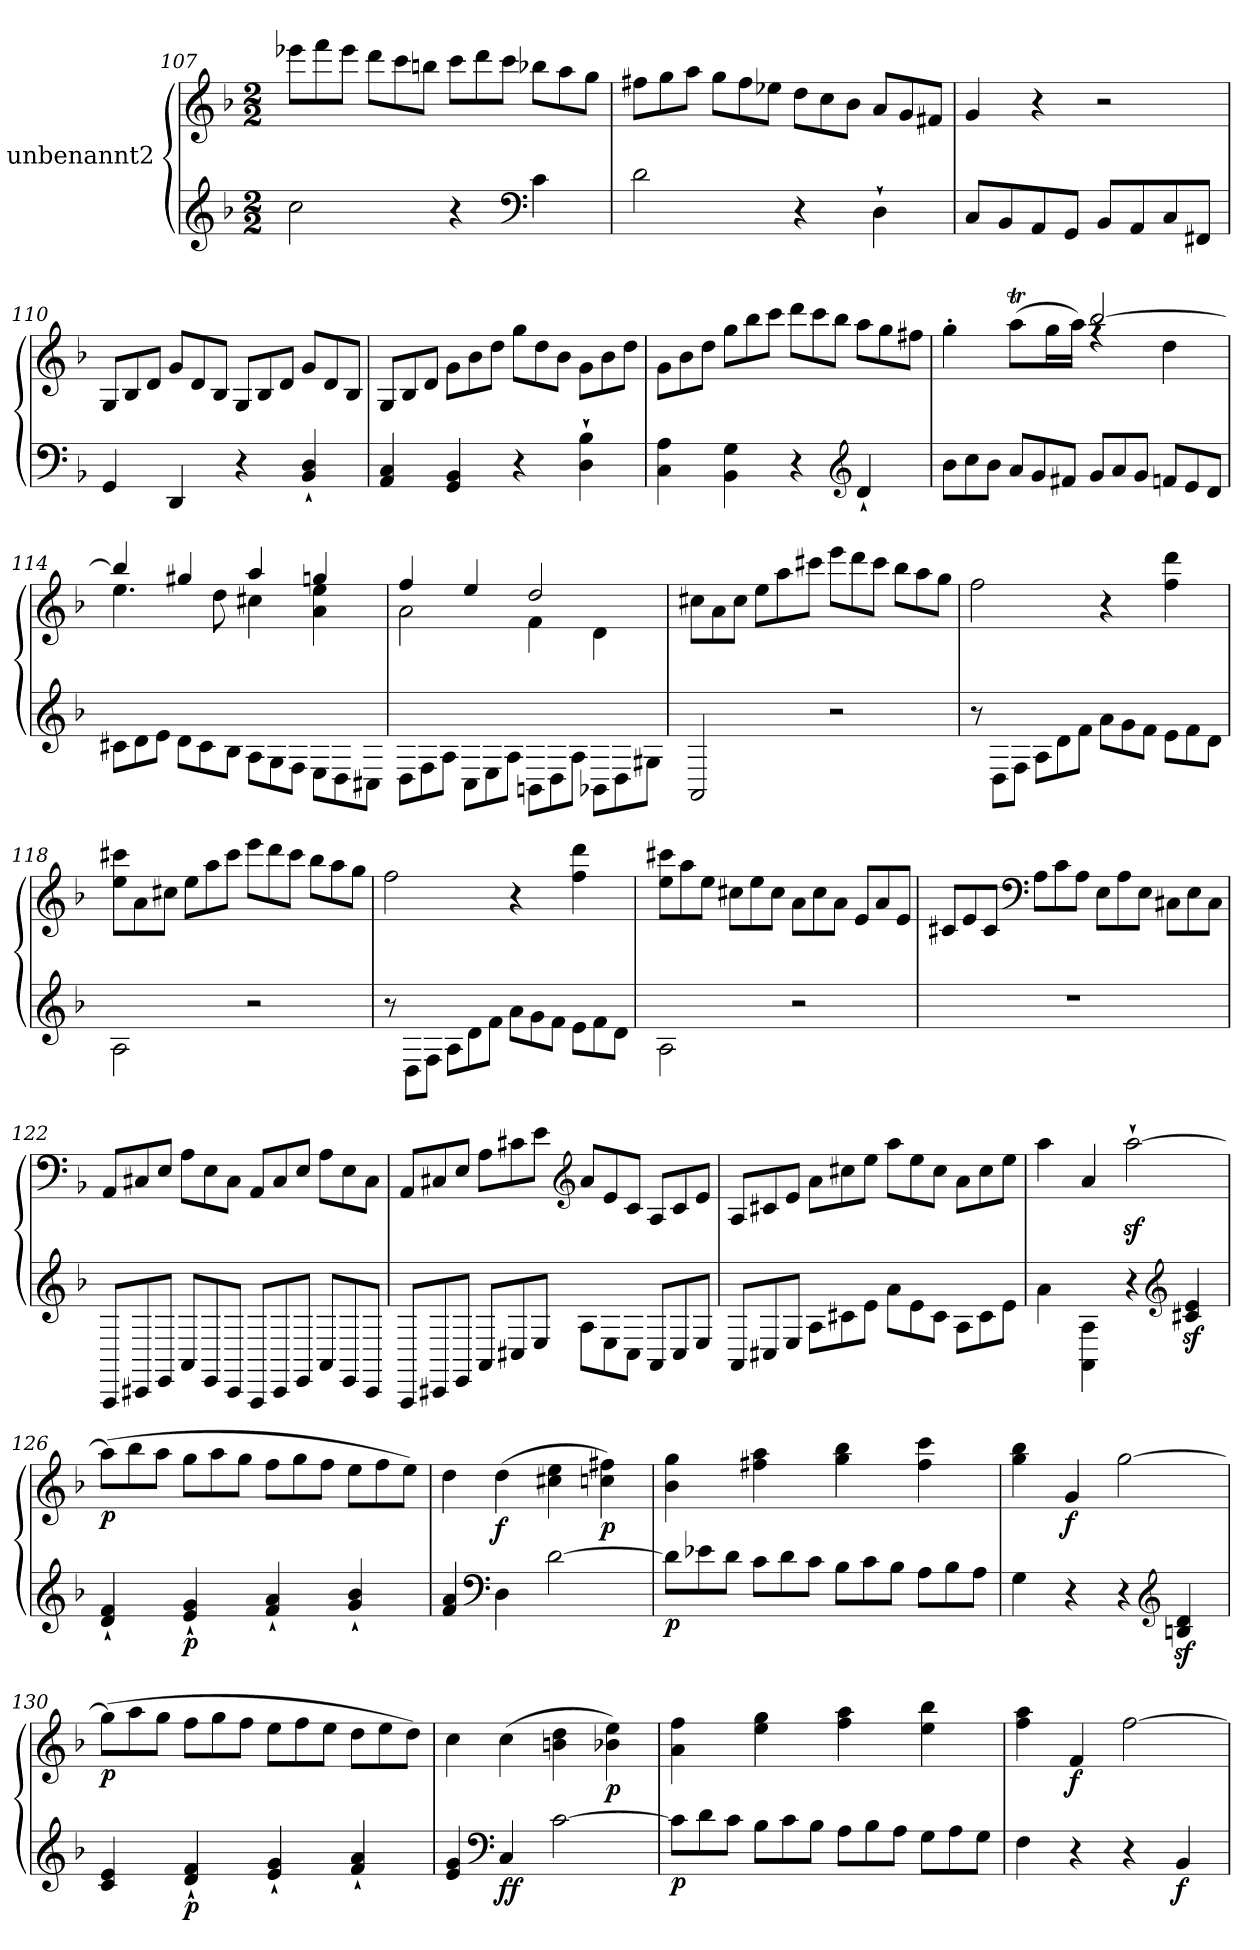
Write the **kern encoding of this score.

**kern	**kern	**dynam
*part1	*part1	*part1
*staff2	*staff1	*staff1/2
*I"unbenannt2	*	*
*clefG2	*clefG2	*
*k[b-]	*k[b-]	*
*M2/2	*M2/2	*
*	*Xtuplet	*
=107	=107	=107
2cc\	12eee-X\L	.
.	12fff\	.
.	12eee-\J	.
.	12ddd\L	.
.	12ccc\	.
.	12bbn\J	.
4r	12ccc\L	.
.	12ddd\	.
.	12ccc\J	.
*clefF4	*	*
4c\	12bb-X\L	.
.	12aa\	.
.	12gg\J	.
!!LO:LB:g=z
=108	=108	=108
2d\	12ff#X\L	.
.	12gg\	.
.	12aa\J	.
.	12gg\L	.
.	12ff#\	.
.	12ee-\J	.
4r	12dd\L	.
.	12cc\	.
.	12b-\J	.
4D`\	12a/L	.
.	12g/	.
.	12f#X/J	.
=109	=109	=109
8C/L	4g/	.
8BB-/	.	.
8AA/	4r	.
8GG/J	.	.
8BB-/L	2r	.
8AA/	.	.
8C/	.	.
8FF#X/J	.	.
=110	=110	=110
4GG/	12G/L	.
.	12B-/	.
.	12d/J	.
4DD/	12g/L	.
.	12d/	.
.	12B-/J	.
4r	12G/L	.
.	12B-/	.
.	12d/J	.
4BB-/` 4D/`	12g/L	.
.	12d/	.
.	12B-/J	.
=111	=111	=111
4AA/ 4C/	12G/L	.
.	12B-/	.
.	12d/J	.
4GG/ 4BB-/	12g\L	.
.	12b-\	.
.	12dd\J	.
4r	12gg\L	.
.	12dd\	.
.	12b-\J	.
4D\` 4B-\`	12g\L	.
.	12b-\	.
.	12dd\J	.
!!LO:PB:g=z
=112	=112	=112
4C\ 4A\	12g\L	.
.	12b-\	.
.	12dd\J	.
4BB-\ 4G\	12gg\L	.
.	12bb-\	.
.	12ccc\J	.
4r	12ddd\L	.
.	12ccc\	.
.	12bb-\J	.
*clefG2	*	*
4d`/	12aa\L	.
.	12gg\	.
.	12ff#X\J	.
=113	=113	=113
*Xtuplet	*	*
*	*^	*
12b-\L	4gg'\	2ryy	.
12cc\	.	.	.
12b-\J	.	.	.
12a/L	(>8aat\L	.	.
12g/	.	.	.
.	16gg\L	.	.
12f#X/J	.	.	.
.	16aa\JJ)	.	.
12g/L	[2bb-/	4rff	.
12a/	.	.	.
12g/J	.	.	.
12fn/L	.	4dd\	.
12e/	.	.	.
12d/J	.	.	.
=114	=114	=114	=114
12c#X\L	4bb-/]	4.ee\	.
12d\	.	.	.
12e\J	.	.	.
12d\L	4gg#X/	.	.
12c#\	.	.	.
.	.	8dd\	.
12B-\J	.	.	.
12A\L	4aa/	4cc#X\	.
12G\	.	.	.
12F\J	.	.	.
12E\L	4ggn/	4a\ 4ee\	.
12D\	.	.	.
12C#X\J	.	.	.
!!LO:LB:g=z	!!
=115	=115	=115	=115
12D\L	4ff/	2a\	.
12F\	.	.	.
12A\J	.	.	.
12C\L	4ee/	.	.
12E\	.	.	.
12A\J	.	.	.
12BBn\L	2dd/	4f\	.
12D\	.	.	.
12A\J	.	.	.
12BB-X\L	.	4d\	.
12D\	.	.	.
12G#X\J	.	.	.
*	*v	*v	*
=116	=116	=116
2AA/	12cc#X\L	.
.	12a\	.
.	12cc#\J	.
.	12ee\L	.
.	12aa\	.
.	12ccc#X\J	.
2r	12eee\L	.
.	12ddd\	.
.	12ccc#\J	.
.	12bb-\L	.
.	12aa\	.
.	12gg\J	.
=117	=117	=117
12r	2ff\	.
12D\L	.	.
12F\J	.	.
12A\L	.	.
12d\	.	.
12f\J	.	.
12a\L	4r	.
12g\	.	.
12f\J	.	.
12e\L	4ff\ 4ddd\	.
12f\	.	.
12d\J	.	.
=118	=118	=118
2A\	12ee\ 12ccc#X\L	.
.	12a\	.
.	12cc#X\J	.
.	12ee\L	.
.	12aa\	.
.	12ccc#\J	.
2r	12eee\L	.
.	12ddd\	.
.	12ccc#\J	.
.	12bb-\L	.
.	12aa\	.
.	12gg\J	.
!!LO:LB:g=z
=119	=119	=119
12r	2ff\	.
12D\L	.	.
12F\J	.	.
12A\L	.	.
12d\	.	.
12f\J	.	.
12a\L	4r	.
12g\	.	.
12f\J	.	.
12e\L	4ff\ 4ddd\	.
12f\	.	.
12d\J	.	.
=120	=120	=120
2A\	12ee\ 12ccc#X\L	.
.	12aa\	.
.	12ee\J	.
.	12cc#X\L	.
.	12ee\	.
.	12cc#\J	.
2r	12a\L	.
.	12cc#\	.
.	12a\J	.
.	12e/L	.
.	12a/	.
.	12e/J	.
=121	=121	=121
1r	12c#X/L	.
.	12e/	.
.	12c#/J	.
*	*clefF4	*
.	12A\L	.
.	12c#\	.
.	12A\J	.
.	12E\L	.
.	12A\	.
.	12E\J	.
.	12C#X\L	.
.	12E\	.
.	12C#\J	.
=122	=122	=122
12AAA/L	12AA/L	.
12CC#X/	12C#X/	.
12EE/J	12E/J	.
12AA/L	12A\L	.
12EE/	12E\	.
12CC#/J	12C#\J	.
12AAA/L	12AA/L	.
12CC#/	12C#/	.
12EE/J	12E/J	.
12AA/L	12A\L	.
12EE/	12E\	.
12CC#/J	12C#\J	.
!!LO:LB:g=z
=123	=123	=123
12AAA/L	12AA/L	.
12CC#X/	12C#X/	.
12EE/J	12E/J	.
12AA/L	12A\L	.
12C#X/	12c#X\	.
12E/J	12e\J	.
*	*clefG2	*
12A\L	12a/L	.
12E\	12e/	.
12C#\J	12c#/J	.
12AA/L	12A/L	.
12C#/	12c#/	.
12E/J	12e/J	.
=124	=124	=124
12AA/L	12A/L	.
12C#X/	12c#X/	.
12E/J	12e/J	.
12A\L	12a\L	.
12c#X\	12cc#X\	.
12e\J	12ee\J	.
12a\L	12aa\L	.
12e\	12ee\	.
12c#\J	12cc#\J	.
12A\L	12a\L	.
12c#\	12cc#\	.
12e\J	12ee\J	.
=125	=125	=125
4a\	4aa\	.
4AA\ 4A\	4a/	.
4r	[2aaz<`\	.
*clefG2	*	*
4c#X/z< 4e/z<	.	.
=126	=126	=126
!	!	!LO:DY:b
4d/` 4f/`	(>12aa\L]	p
.	12bb-\	.
.	12aa\J	.
!	!	!LO:DY:b=2
4e/` 4g/`	12gg\L	p
.	12aa\	.
.	12gg\J	.
4f/` 4a/`	12ff\L	.
.	12gg\	.
.	12ff\J	.
4g/` 4b-/`	12ee\L	.
.	12ff\	.
.	12ee\J)	.
!!LO:LB:g=z
=127	=127	=127
4f/ 4a/	4dd\	.
*clefF4	*	*
!	!	!LO:DY:b
4D\	(>4dd\	f
[2d\	4cc#X\ 4ee\	.
!	!	!LO:DY:b
.	4ccn\ 4ff#X\)	p
=128	=128	=128
!	!	!LO:DY:b=2
12d\L]	4b-\ 4gg\	p
12e-X\	.	.
12d\J	.	.
12c\L	4ff#X\ 4aa\	.
12d\	.	.
12c\J	.	.
12B-\L	4gg\ 4bb-\	.
12c\	.	.
12B-\J	.	.
12A\L	4ff#\ 4ccc\	.
12B-\	.	.
12A\J	.	.
=129	=129	=129
4G\	4gg\ 4bb-\	.
!	!	!LO:DY:b
4r	4g/	f
4r	[2gg\	.
*clefG2	*	*
4Bn/z< 4d/z<	.	.
=130	=130	=130
!	!	!LO:DY:b
4c/ 4e/	(>12gg\L]	p
.	12aa\	.
.	12gg\J	.
!	!	!LO:DY:b=2
4d/` 4f/`	12ff\L	p
.	12gg\	.
.	12ff\J	.
4e/` 4g/`	12ee\L	.
.	12ff\	.
.	12ee\J	.
4f/` 4a/`	12dd\L	.
.	12ee\	.
.	12dd\J)	.
=131	=131	=131
4e/ 4g/	4cc\	.
*clefF4	*	*
!	!	!LO:DY:b=2
!	!	!LO:DY:n=1:b
4C/	(>4cc\	f f
[2c\	4bn\ 4dd\	.
!	!	!LO:DY:n=2:b
.	4b-X\ 4ee\)	p
!!LO:LB:g=z
=132	=132	=132
!	!	!LO:DY:b=2
12c\L]	4a\ 4ff\	p
12d\	.	.
12c\J	.	.
12B-\L	4ee\ 4gg\	.
12c\	.	.
12B-\J	.	.
12A\L	4ff\ 4aa\	.
12B-\	.	.
12A\J	.	.
12G\L	4ee\ 4bb-\	.
12A\	.	.
12G\J	.	.
=133	=133	=133
4F\	4ff\ 4aa\	.
!	!	!LO:DY:b
4r	4f/	f
4r	[2ff\	.
!	!	!LO:DY:b=2
4BB-/	.	f
=	=	=
*-	*-	*-
